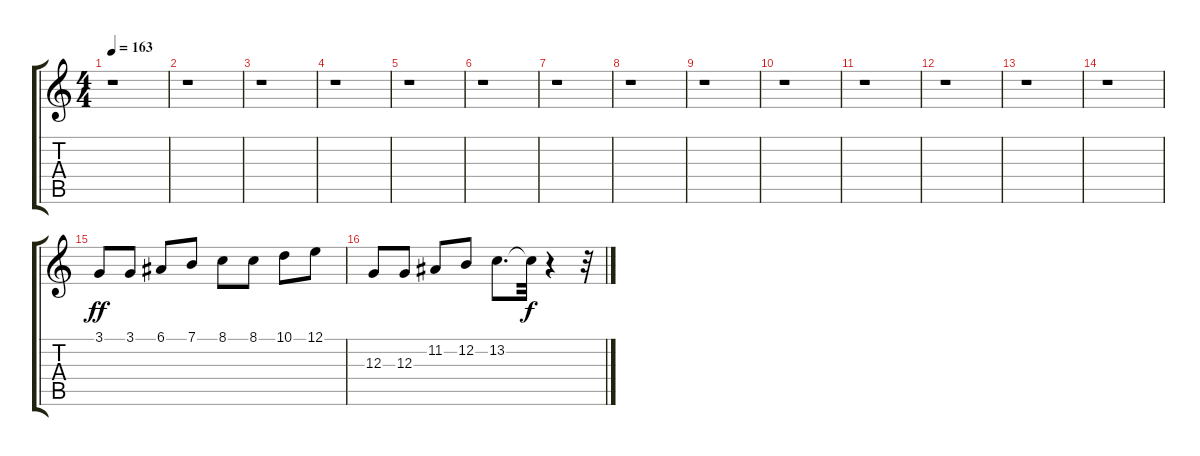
\track "" {instrument acousticgrandpiano}
\staff {score tabs}
\tuning (E4 B3 G3 D3 A2 E2) {hide}
\ts (4 4)
\tempo 163
\clef g2
\ks c
r.1{dy f} |
r.1 |
r.1 |
r.1 |
r.1 |
r.1 |
r.1 |
r.1 |
r.1 |
r.1 |
r.1 |
r.1 |
r.1 |
r.1 |
3.1.8{dy ff} 3.1.8 6.1.8 7.1.8 8.1.8 8.1.8 10.1.8 12.1.8 |
12.3.8 12.3.8 11.2.8 12.2.8 13.2.8{d} 13.2{t}.32{dy f} r.4 r.32
